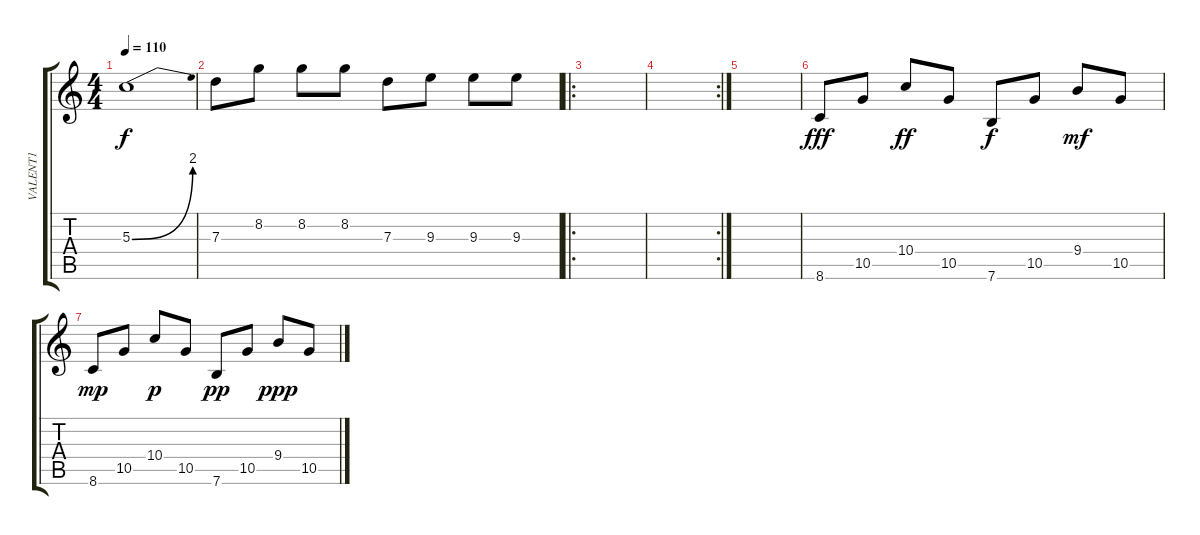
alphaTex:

\track ("VALENT1" "VALENT1") {instrument distortionguitar}
\staff {score tabs}
\tuning (E4 B3 G3 D3 A2 E2) {hide}
\ts (4 4)
\tempo 110
\clef g2
\ks c
5.3{be (bend 0 0 60 8)}.1{dy f} |
7.3.8 8.2.8 8.2.8 8.2.8 7.3.8 9.3.8 9.3.8 9.3.8 |
\ro
|
\rc 2
|
|
8.6.8{dy fff} 10.5.8 10.4.8{dy ff} 10.5.8 7.6.8{dy f} 10.5.8 9.4.8{dy mf} 10.5.8 |
8.6.8{dy mp} 10.5.8 10.4.8{dy p} 10.5.8 7.6.8{dy pp} 10.5.8 9.4.8{dy ppp} 10.5.8
